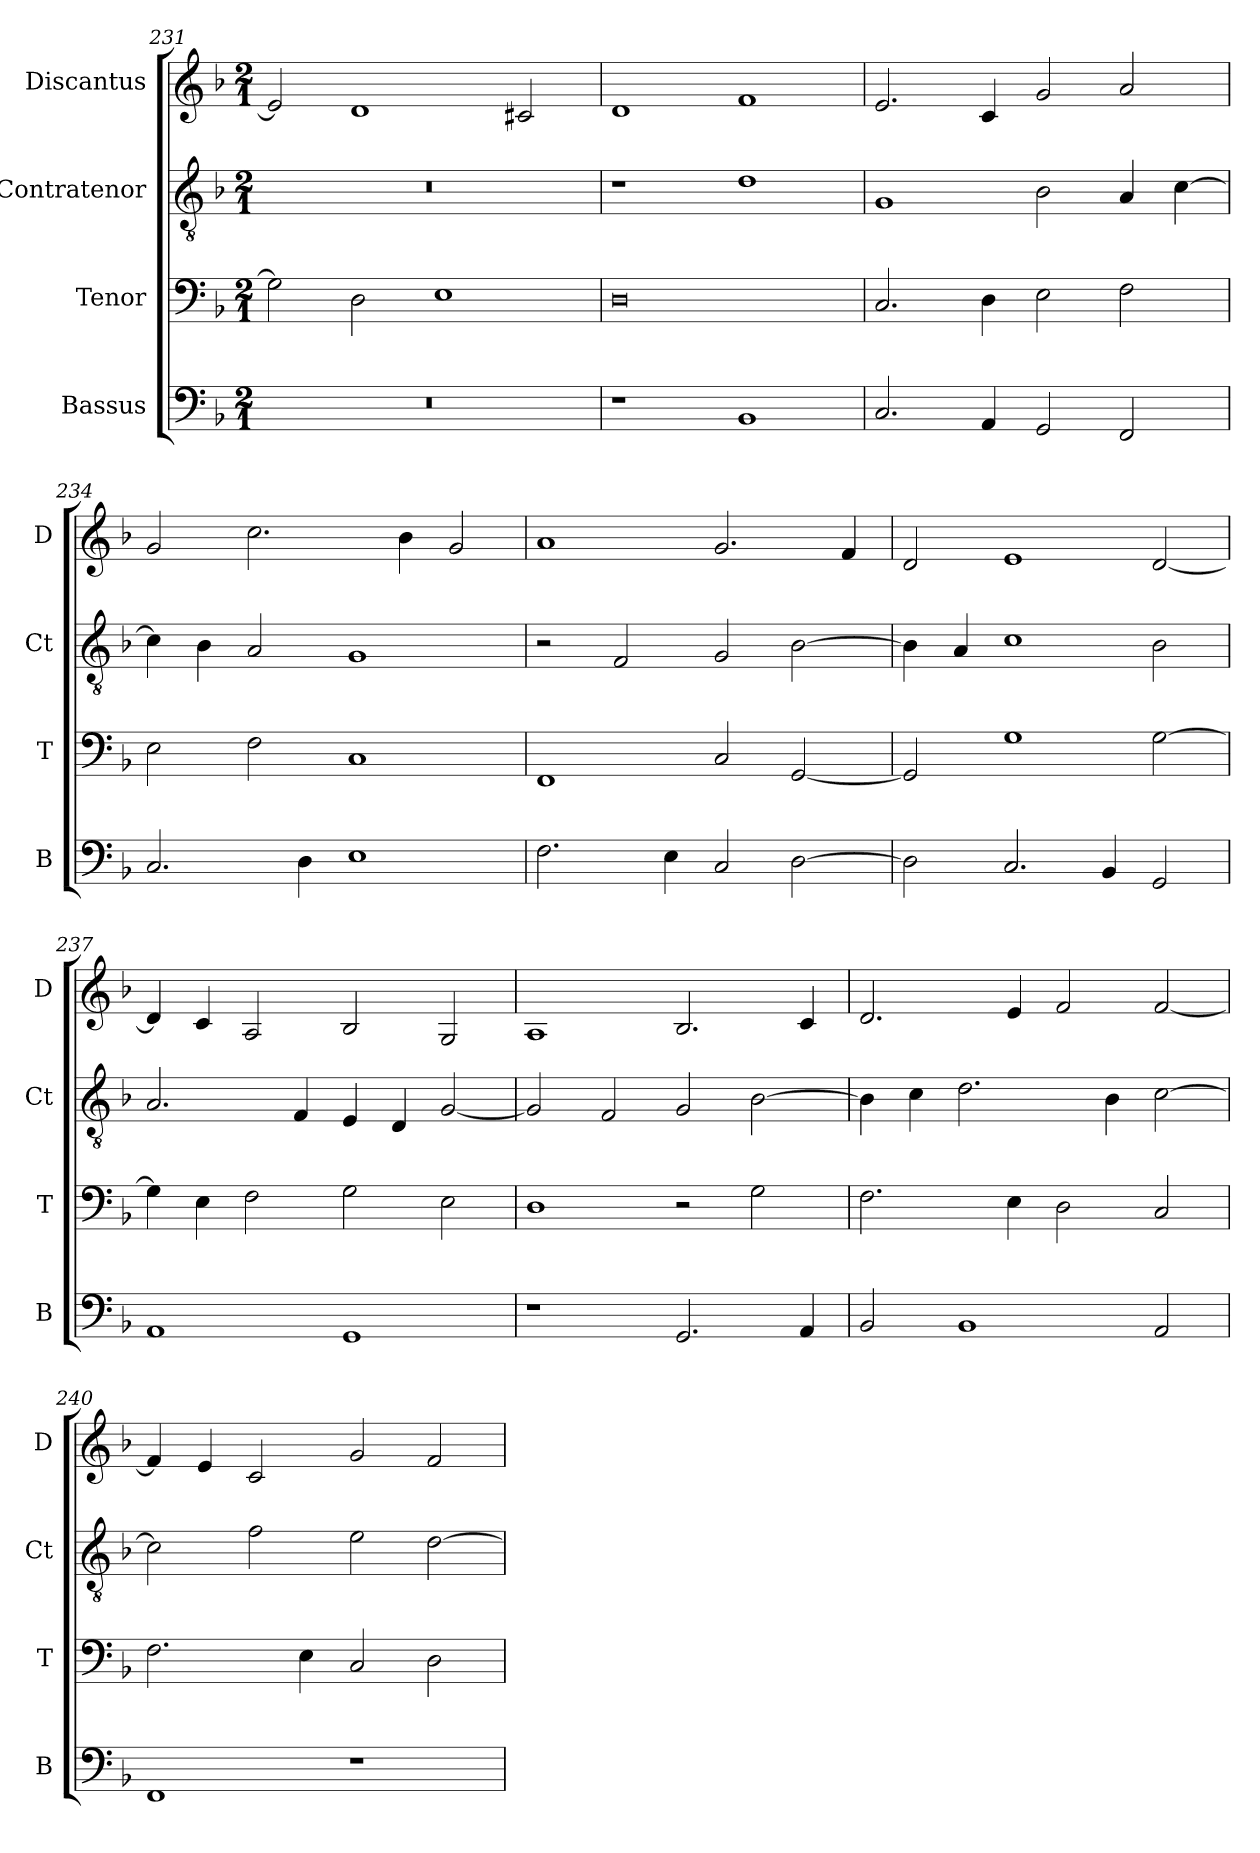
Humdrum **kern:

**kern	**kern	**kern	**kern
*part4	*part3	*part2	*part1
*staff4	*staff3	*staff2	*staff1
*I"Bassus	*I"Tenor	*I"Contratenor	*I"Discantus
*I'B	*I'T	*I'Ct	*I'D
*clefF4	*clefF4	*clefGv2	*clefG2
*k[b-]	*k[b-]	*k[b-]	*k[b-]
*M2/1	*M2/1	*M2/1	*M2/1
=231	=231	=231	=231
0r	2G\]	0r	2e/]
.	2D\	.	1d
.	1E	.	.
.	.	.	2c#X/
=232	=232	=232	=232
1r	0D	1r	1d
1BB-	.	1d	1f
=233	=233	=233	=233
2.C/	2.C/	1G	2.e/
4AA/	4D\	.	4c/
2GG/	2E\	2B-\	2g/
2FF/	2F\	4A/	2a/
.	.	[4c\	.
=234	=234	=234	=234
2.C/	2E\	4c\]	2g/
.	.	4B-\	.
.	2F\	2A/	2.cc\
4D\	.	.	.
1E	1C	1G	.
.	.	.	4b-\
.	.	.	2g/
=235	=235	=235	=235
2.F\	1FF	2r	1a
.	.	2F/	.
4E\	.	.	.
2C/	2C/	2G/	2.g/
[2D\	[2GG/	[2B-\	.
.	.	.	4f/
=236	=236	=236	=236
2D\]	2GG/]	4B-\]	2d/
.	.	4A/	.
2.C/	1G	1c	1e
4BB-/	.	.	.
2GG/	[2G\	2B-\	[2d/
=237	=237	=237	=237
1AA	4G\]	2.A/	4d/]
.	4E\	.	4c/
.	2F\	.	2A/
.	.	4F/	.
1GG	2G\	4E/	2B-/
.	.	4D/	.
.	2E\	[2G/	2G/
=238	=238	=238	=238
1r	1D	2G/]	1A
.	.	2F/	.
2.GG/	2r	2G/	2.B-/
.	2G\	[2B-\	.
4AA/	.	.	4c/
=239	=239	=239	=239
2BB-/	2.F\	4B-\]	2.d/
.	.	4c\	.
1BB-	.	2.d\	.
.	4E\	.	4e/
.	2D\	.	2f/
.	.	4B-\	.
2AA/	2C/	[2c\	[2f/
=240	=240	=240	=240
1FF	2.F\	2c\]	4f/]
.	.	.	4e/
.	.	2f\	2c/
.	4E\	.	.
1r	2C/	2e\	2g/
.	2D\	[2d\	2f/
=	=	=	=
*-	*-	*-	*-
